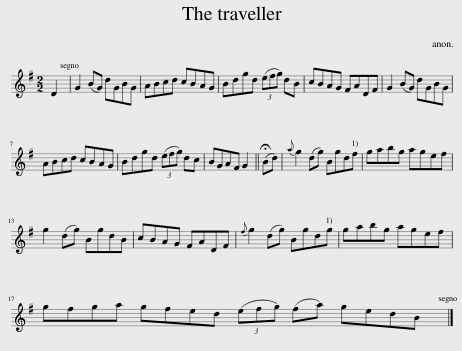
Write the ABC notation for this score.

X:1
L:1/8
M:2/2
I:linebreak $
K:G
V:1 treble
V:1
 D2 | G2 (BG) dGBG | ABcd cBAG | Bdgd (3(efg) dB | cBAG FADF | %5
 G2 (BG) dGBG |$ ABcd cBAG | Bdgd (3(efg) dc | BGAF G2 || (!fermata!Bd) | %10
{a} g2 (dg) Bgdf | gabg agef |$ g2 (dg) BgdB | cBAG FADF |{f} g2 (dg) Bgdg | %15
 gabg agef |$ gfga gfed (3(efg) (fa) gedB |] %17
